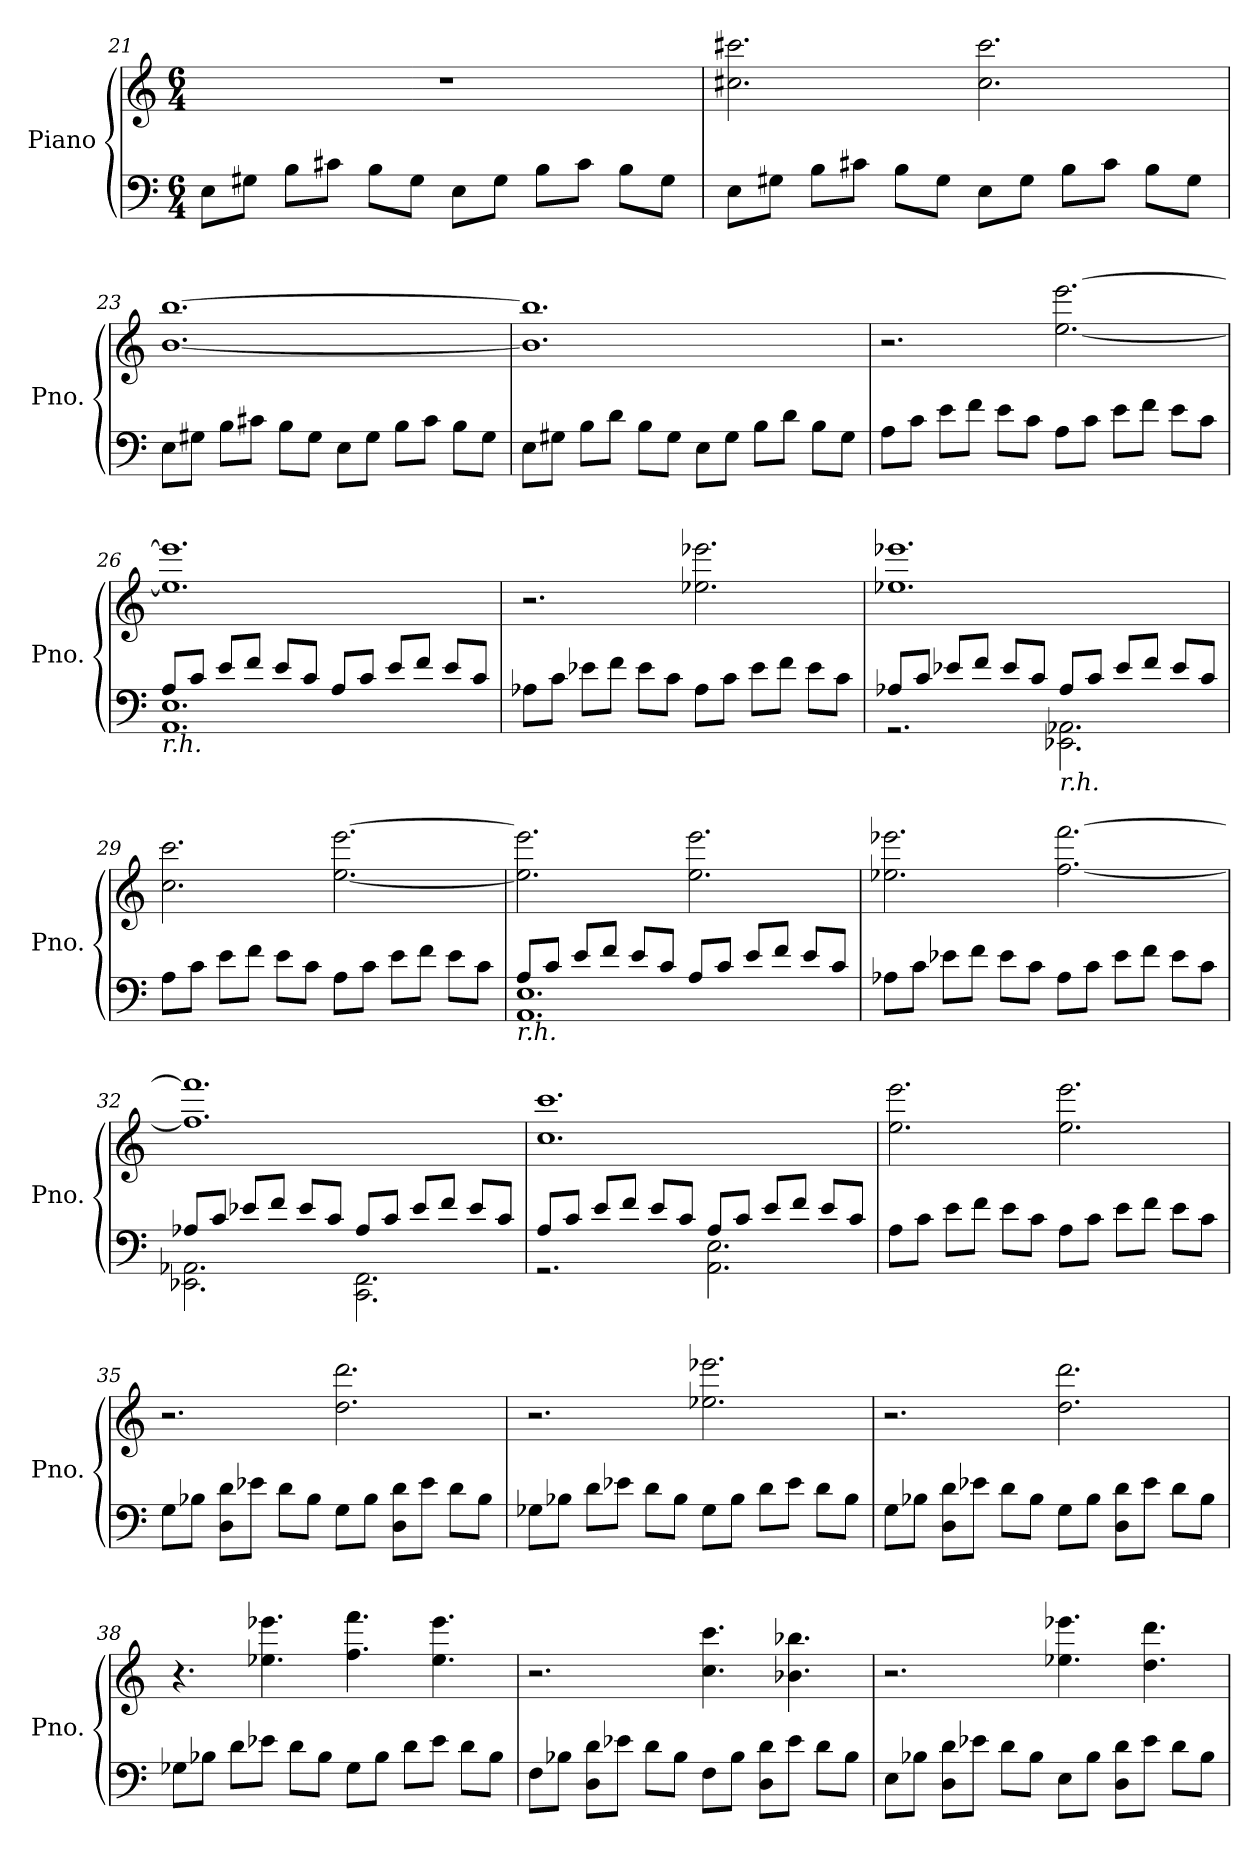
**kern	**kern
*part1	*part1
*staff2	*staff1
*I"Piano	*
*I'Pno.	*
*clefF4	*clefG2
*k[]	*k[]
*M6/4	*M6/4
=21	=21
8E\L	1.r
8G#X\J	.
8B\L	.
8c#X\J	.
8B\L	.
8G#\J	.
8E\L	.
8G#\J	.
8B\L	.
8c#\J	.
8B\L	.
8G#\J	.
!!LO:LB:g=z
=22	=22
8E\L	2.cc#X\ 2.ccc#X\
8G#X\J	.
8B\L	.
8c#X\J	.
8B\L	.
8G#\J	.
8E\L	2.cc#\ 2.ccc#\
8G#\J	.
8B\L	.
8c#\J	.
8B\L	.
8G#\J	.
=23	=23
8E\L	[1.b [1.bb
8G#X\J	.
8B\L	.
8c#X\J	.
8B\L	.
8G#\J	.
8E\L	.
8G#\J	.
8B\L	.
8c#\J	.
8B\L	.
8G#\J	.
=24	=24
8E\L	1.b] 1.bb]
8G#X\J	.
8B\L	.
8d\J	.
8B\L	.
8G#\J	.
8E\L	.
8G#\J	.
8B\L	.
8d\J	.
8B\L	.
8G#\J	.
!!LO:LB:g=z
=25	=25
8A\L	2.r
8c\J	.
8e\L	.
8f\J	.
8e\L	.
8c\J	.
8A\L	[2.ee\ [2.eee\
8c\J	.
8e\L	.
8f\J	.
8e\L	.
8c\J	.
=26	=26
*^	*
!LO:TX:b:i:t=r.h.	!	!
8A/L	1.AA 1.E	1.ee] 1.eee]
8c/J	.	.
8e/L	.	.
8f/J	.	.
8e/L	.	.
8c/J	.	.
8A/L	.	.
8c/J	.	.
8e/L	.	.
8f/J	.	.
8e/L	.	.
8c/J	.	.
*v	*v	*
=27	=27
8A-X\L	2.r
8c\J	.
8e-X\L	.
8f\J	.
8e-\L	.
8c\J	.
8A-\L	2.ee-X\ 2.eee-X\
8c\J	.
8e-\L	.
8f\J	.
8e-\L	.
8c\J	.
!!LO:LB:g=z
=28	=28
*^	*
8A-X/L	2.r	1.ee-X 1.eee-X
8c/J	.	.
8e-X/L	.	.
8f/J	.	.
8e-/L	.	.
8c/J	.	.
!LO:TX:b:i:t=r.h.	!	!
8A-/L	2.EE-X\ 2.AA-X\	.
8c/J	.	.
8e-/L	.	.
8f/J	.	.
8e-/L	.	.
8c/J	.	.
*v	*v	*
=29	=29
8A\L	2.cc\ 2.ccc\
8c\J	.
8e\L	.
8f\J	.
8e\L	.
8c\J	.
8A\L	[2.ee\ [2.eee\
8c\J	.
8e\L	.
8f\J	.
8e\L	.
8c\J	.
=30	=30
*^	*
!LO:TX:b:i:t=r.h.	!	!
8A/L	1.AA 1.E	2.ee\] 2.eee\]
8c/J	.	.
8e/L	.	.
8f/J	.	.
8e/L	.	.
8c/J	.	.
8A/L	.	2.ee\ 2.eee\
8c/J	.	.
8e/L	.	.
8f/J	.	.
8e/L	.	.
8c/J	.	.
*v	*v	*
!!LO:LB:g=z
=31	=31
8A-X\L	2.ee-X\ 2.eee-X\
8c\J	.
8e-X\L	.
8f\J	.
8e-\L	.
8c\J	.
8A-\L	[2.ff\ [2.fff\
8c\J	.
8e-\L	.
8f\J	.
8e-\L	.
8c\J	.
=32	=32
*^	*
8A-X/L	2.EE-X\ 2.AA-X\	1.ff] 1.fff]
8c/J	.	.
8e-X/L	.	.
8f/J	.	.
8e-/L	.	.
8c/J	.	.
8A-/L	2.CC\ 2.FF\	.
8c/J	.	.
8e-/L	.	.
8f/J	.	.
8e-/L	.	.
8c/J	.	.
=33	=33	=33
8A/L	2.r	1.cc 1.ccc
8c/J	.	.
8e/L	.	.
8f/J	.	.
8e/L	.	.
8c/J	.	.
8A/L	2.AA\ 2.E\	.
8c/J	.	.
8e/L	.	.
8f/J	.	.
8e/L	.	.
8c/J	.	.
*v	*v	*
!!LO:LB:g=z
=34	=34
8A\L	2.ee\ 2.eee\
8c\J	.
8e\L	.
8f\J	.
8e\L	.
8c\J	.
8A\L	2.ee\ 2.eee\
8c\J	.
8e\L	.
8f\J	.
8e\L	.
8c\J	.
=35	=35
8G\L	2.r
8B-X\J	.
8D\ 8d\L	.
8e-X\J	.
8d\L	.
8B-\J	.
8G\L	2.dd\ 2.ddd\
8B-\J	.
8D\ 8d\L	.
8e-\J	.
8d\L	.
8B-\J	.
=36	=36
8G-X\L	2.r
8B-X\J	.
8d\L	.
8e-X\J	.
8d\L	.
8B-\J	.
8G-\L	2.ee-X\ 2.eee-X\
8B-\J	.
8d\L	.
8e-\J	.
8d\L	.
8B-\J	.
!!LO:LB:g=z
=37	=37
8G\L	2.r
8B-X\J	.
8D\ 8d\L	.
8e-X\J	.
8d\L	.
8B-\J	.
8G\L	2.dd\ 2.ddd\
8B-\J	.
8D\ 8d\L	.
8e-\J	.
8d\L	.
8B-\J	.
=38	=38
8G-X\L	4.r
8B-X\J	.
8d\L	.
8e-X\J	4.ee-X\ 4.eee-X\
8d\L	.
8B-\J	.
8G-\L	4.ff\ 4.fff\
8B-\J	.
8d\L	.
8e-\J	4.ee-\ 4.eee-\
8d\L	.
8B-\J	.
=39	=39
8F\L	2.r
8B-X\J	.
8D\ 8d\L	.
8e-X\J	.
8d\L	.
8B-\J	.
8F\L	4.cc\ 4.ccc\
8B-\J	.
8D\ 8d\L	.
8e-\J	4.b-X\ 4.bb-X\
8d\L	.
8B-\J	.
!!LO:PB:g=z
=40	=40
8E\L	2.r
8B-X\J	.
8D\ 8d\L	.
8e-X\J	.
8d\L	.
8B-\J	.
8E\L	4.ee-X\ 4.eee-X\
8B-\J	.
8D\ 8d\L	.
8e-\J	4.dd\ 4.ddd\
8d\L	.
8B-\J	.
=	=
*-	*-
